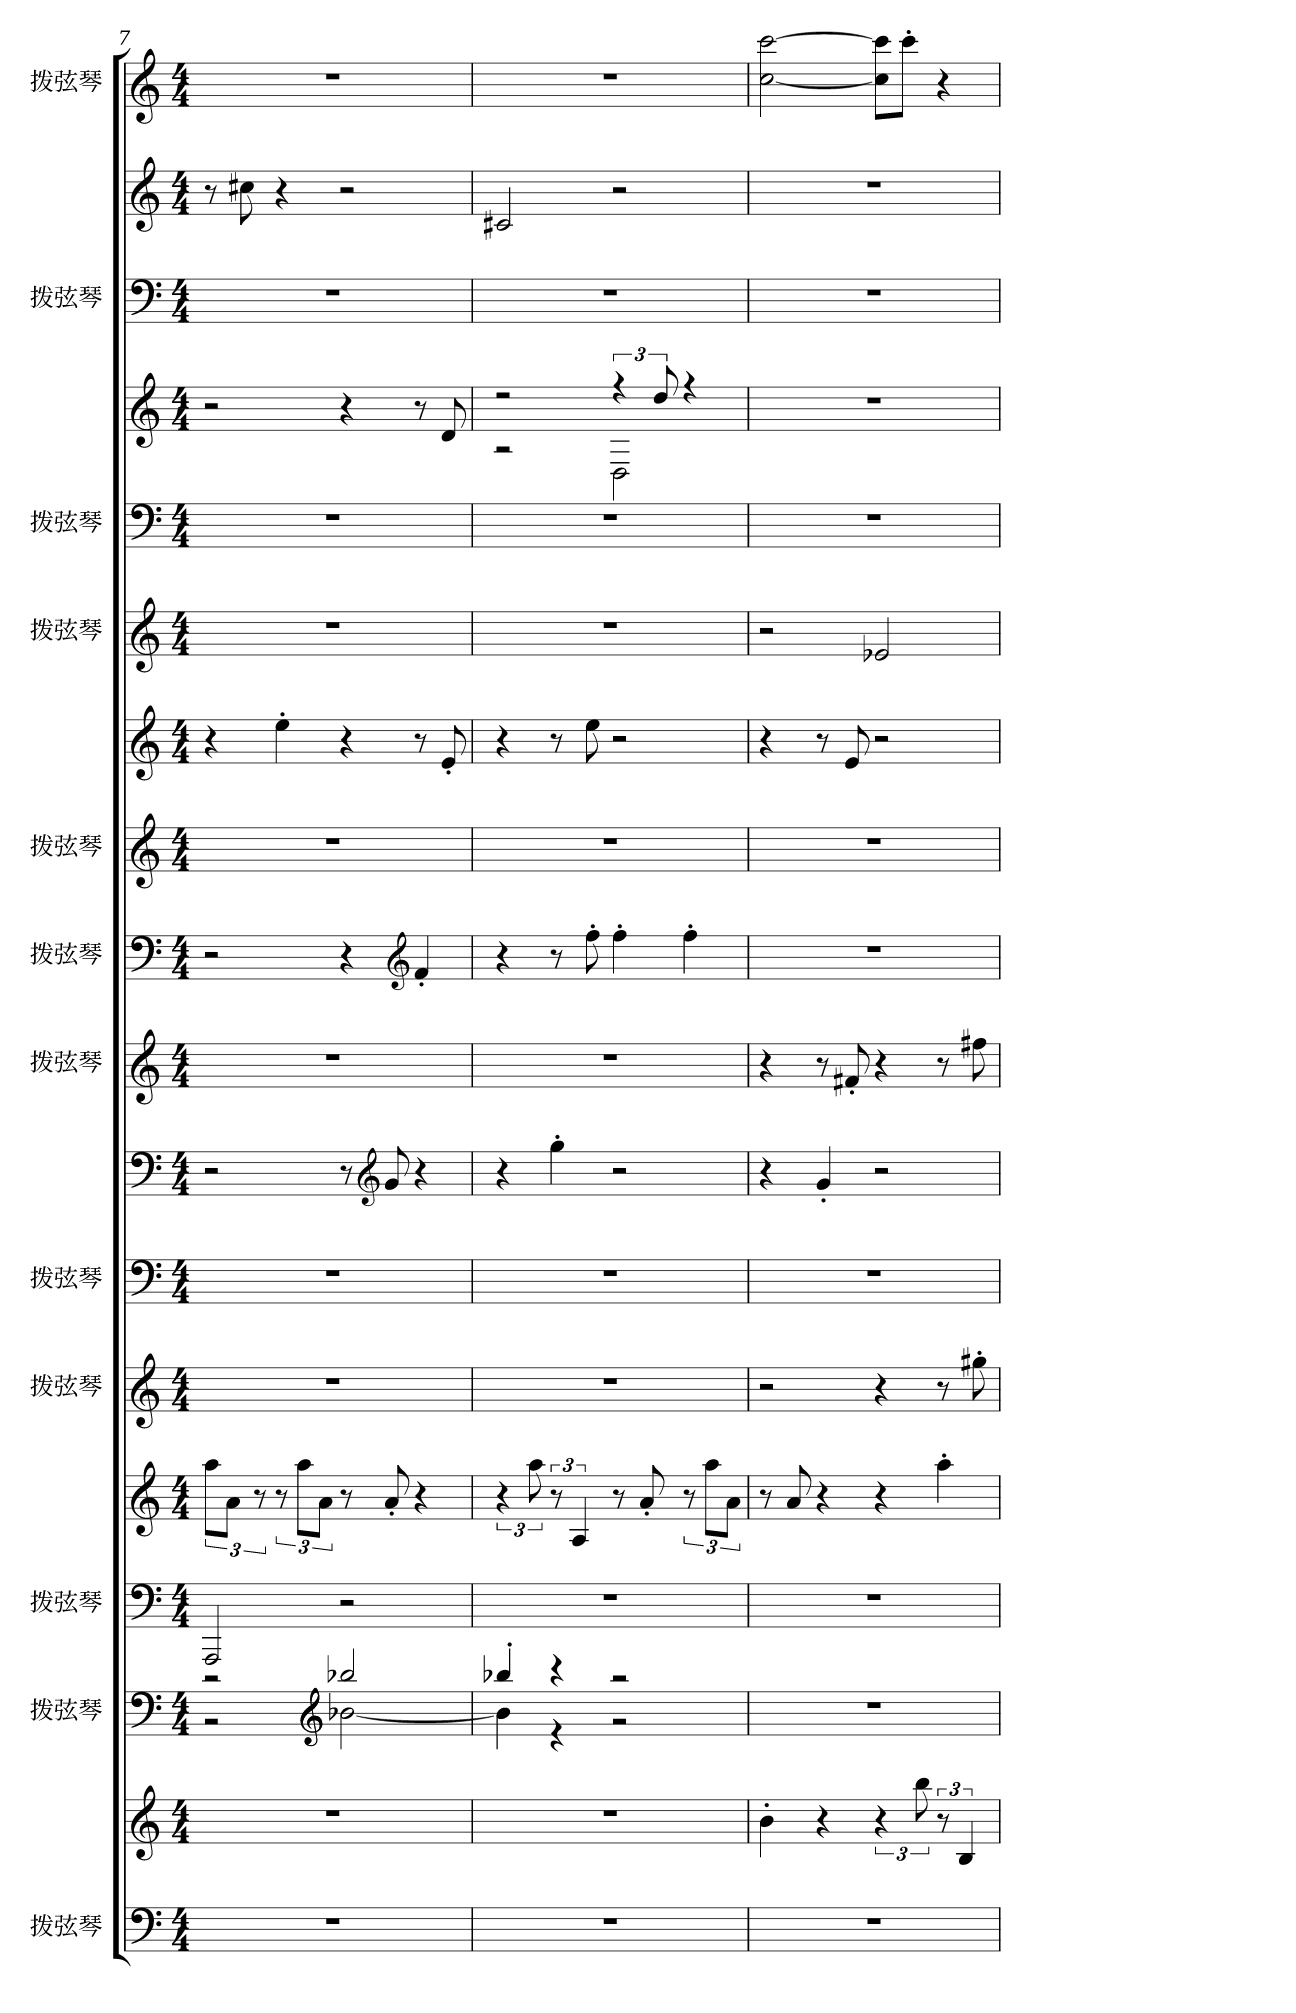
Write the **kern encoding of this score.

**kern	**kern	**kern	**kern	**kern	**kern	**kern	**kern	**kern	**kern	**kern	**kern	**kern	**kern	**kern	**kern	**kern	**kern
*part12	*part12	*part11	*part10	*part10	*part9	*part8	*part8	*part7	*part6	*part5	*part5	*part4	*part3	*part3	*part2	*part2	*part1
*staff18	*staff17	*staff16	*staff15	*staff14	*staff13	*staff12	*staff11	*staff10	*staff9	*staff8	*staff7	*staff6	*staff5	*staff4	*staff3	*staff2	*staff1
*I"拨弦琴	*	*I"拨弦琴	*I"拨弦琴	*	*I"拨弦琴	*I"拨弦琴	*	*I"拨弦琴	*I"拨弦琴	*I"拨弦琴	*	*I"拨弦琴	*I"拨弦琴	*	*I"拨弦琴	*	*I"拨弦琴
*clefF4	*clefG2	*clefF4	*clefF4	*clefG2	*clefG2	*clefF4	*clefF4	*clefG2	*clefF4	*clefG2	*clefG2	*clefG2	*clefF4	*clefG2	*clefF4	*clefG2	*clefG2
*k[]	*k[]	*k[]	*k[]	*k[]	*k[]	*k[]	*k[]	*k[]	*k[]	*k[]	*k[]	*k[]	*k[]	*k[]	*k[]	*k[]	*k[]
*M4/4	*M4/4	*M4/4	*M4/4	*M4/4	*M4/4	*M4/4	*M4/4	*M4/4	*M4/4	*M4/4	*M4/4	*M4/4	*M4/4	*M4/4	*M4/4	*M4/4	*M4/4
=7	=7	=7	=7	=7	=7	=7	=7	=7	=7	=7	=7	=7	=7	=7	=7	=7	=7
*	*	*^	*	*	*	*	*	*	*	*	*	*	*	*	*	*	*
1r	1r	2r	2r	2AAA/	12aa\L	1r	1r	2r	1r	2r	1r	4r	1r	1r	2r	1r	8r	1r
.	.	.	.	.	12a\J	.	.	.	.	.	.	.	.	.	.	.	.	.
.	.	.	.	.	.	.	.	.	.	.	.	.	.	.	.	.	8cc#X\	.
.	.	.	.	.	12r	.	.	.	.	.	.	.	.	.	.	.	.	.
.	.	.	.	.	12r	.	.	.	.	.	.	4ee'\	.	.	.	.	4r	.
.	.	.	.	.	12aa\L	.	.	.	.	.	.	.	.	.	.	.	.	.
.	.	.	.	.	12a\J	.	.	.	.	.	.	.	.	.	.	.	.	.
*	*	*clefG2	*	*	*	*	*	*	*	*	*	*	*	*	*	*	*	*
.	.	2bb-X/	[2b-X\	2r	8r	.	.	8r	.	4r	.	4r	.	.	4r	.	2r	.
*	*	*	*	*	*	*	*	*clefG2	*	*	*	*	*	*	*	*	*	*
.	.	.	.	.	8a'/	.	.	8g/	.	.	.	.	.	.	.	.	.	.
*	*	*	*	*	*	*	*	*	*	*clefG2	*	*	*	*	*	*	*	*
.	.	.	.	.	4r	.	.	4r	.	4f'/	.	8r	.	.	8r	.	.	.
.	.	.	.	.	.	.	.	.	.	.	.	8e'/	.	.	8d/	.	.	.
=8	=8	=8	=8	=8	=8	=8	=8	=8	=8	=8	=8	=8	=8	=8	=8	=8	=8	=8
*	*	*	*	*	*	*	*	*	*	*	*	*	*	*	*^	*	*	*
1r	1r	4bb-X'/	4b-\]	1r	6r	1r	1r	4r	1r	4r	1r	4r	1r	1r	2r	2r	1r	2c#X/	1r
.	.	.	.	.	12aa\	.	.	.	.	.	.	.	.	.	.	.	.	.	.
.	.	4r	4r	.	12r	.	.	4gg'\	.	8r	.	8r	.	.	.	.	.	.	.
.	.	.	.	.	6A/	.	.	.	.	.	.	.	.	.	.	.	.	.	.
.	.	.	.	.	.	.	.	.	.	8ff'\	.	8ee\	.	.	.	.	.	.	.
.	.	2r	2r	.	8r	.	.	2r	.	4ff'\	.	2r	.	.	6r	2D\	.	2r	.
.	.	.	.	.	8a'/	.	.	.	.	.	.	.	.	.	.	.	.	.	.
.	.	.	.	.	.	.	.	.	.	.	.	.	.	.	12dd/	.	.	.	.
.	.	.	.	.	12r	.	.	.	.	4ff'\	.	.	.	.	4r	.	.	.	.
.	.	.	.	.	12aa\L	.	.	.	.	.	.	.	.	.	.	.	.	.	.
.	.	.	.	.	12a\J	.	.	.	.	.	.	.	.	.	.	.	.	.	.
*	*	*v	*v	*	*	*	*	*	*	*	*	*	*	*	*v	*v	*	*	*
!!LO:PB:g=z
=9	=9	=9	=9	=9	=9	=9	=9	=9	=9	=9	=9	=9	=9	=9	=9	=9	=9
1r	4b'\	1r	1r	8r	2r	1r	4r	4r	1r	1r	4r	2r	1r	1r	1r	1r	[2cc\ [2ccc\
.	.	.	.	8a/	.	.	.	.	.	.	.	.	.	.	.	.	.
.	4r	.	.	4r	.	.	4g'/	8r	.	.	8r	.	.	.	.	.	.
.	.	.	.	.	.	.	.	8f#X'/	.	.	8e/	.	.	.	.	.	.
.	6r	.	.	4r	4r	.	2r	4r	.	.	2r	2e-X/	.	.	.	.	8cc\] 8ccc\]L
.	.	.	.	.	.	.	.	.	.	.	.	.	.	.	.	.	8ccc'\J
.	12bb\	.	.	.	.	.	.	.	.	.	.	.	.	.	.	.	.
.	12r	.	.	4aa'\	8r	.	.	8r	.	.	.	.	.	.	.	.	4r
.	6B/	.	.	.	.	.	.	.	.	.	.	.	.	.	.	.	.
.	.	.	.	.	8gg#X'\	.	.	8ff#X\	.	.	.	.	.	.	.	.	.
=	=	=	=	=	=	=	=	=	=	=	=	=	=	=	=	=	=
*-	*-	*-	*-	*-	*-	*-	*-	*-	*-	*-	*-	*-	*-	*-	*-	*-	*-
